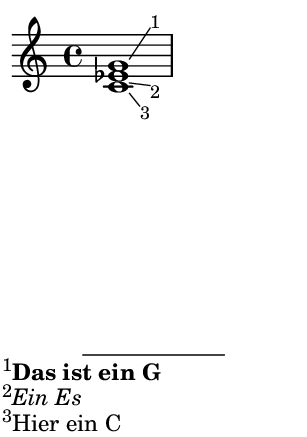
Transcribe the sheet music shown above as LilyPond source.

%% Generated by lilypond-book
%% Options: [exampleindent=10.16\mm,indent=0\mm,line-width=160\mm,paper-height=845.047\pt,paper-width=597.508\pt,papersize="a8",quote,ragged-right]
\include "lilypond-book-preamble.ly"


% ****************************************************************
% Start cut-&-pastable-section
% ****************************************************************

#(ly:set-option 'eps-box-padding 3.000000)



\paper {
  #(set-paper-size "a8")
  indent = 0\mm
  ragged-right = ##t
}

\layout {
  
}




% ****************************************************************
% ly snippet:
% ****************************************************************
\sourcefileline 1279
\book {
  \header { tagline = ##f }
  \relative c' {
    <
    \footnote #'(1 . -1.25) "Hier ein C" c
    \footnote #'(2 . -0.25) \markup { \italic "Ein Es" } es
    \footnote #'(2 . 3) \markup { \bold "Das ist ein G" } g
    >1
  }
}


% ****************************************************************
% end ly snippet
% ****************************************************************
